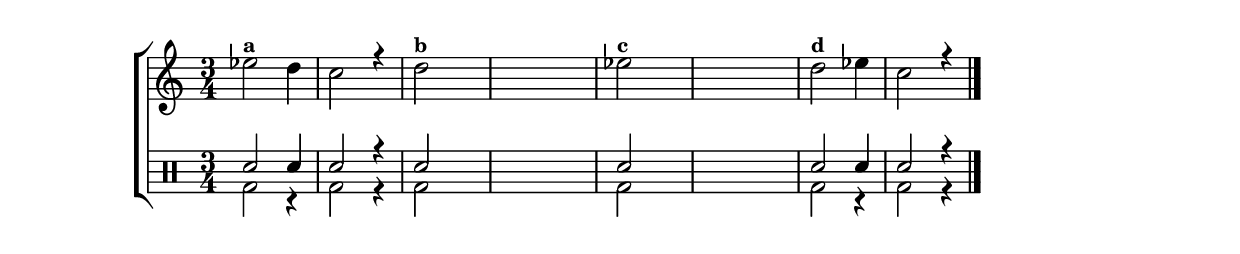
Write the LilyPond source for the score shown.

%-*- coding: utf-8 -*-

\version "2.14.2"

%\header {title = "criando o meio da melodia"}

\new ChoirStaff <<

<<

\relative c {
\transpose c bes' {
\clef treble
\override Staff.TimeSignature #'style = #'()
\override Score.BarNumber #'transparent = ##t
\override Score.RehearsalMark #'font-size = #-2

\time 3/4

\override Score.BarNumber #'transparent = ##t
%\override Score.RehearsalMark #'font-family = #'roman
\override Score.RehearsalMark #'font-size = #-2
\stemDown
 
f2^\markup {\small \bold {"a"}} e4 d2 r4
	
e2^\markup {\small \bold {"b"}}   

\hideNotes
	e4 e e e

\unHideNotes
	f2^\markup {\small \bold {"c"}}


\hideNotes
	
	e4 e e e

\unHideNotes

	e2^\markup {\small \bold {"d"}} f4 d2 r4 

\bar "|."

} 
  
}

>>

\\


\drums {

\override Staff.TimeSignature #'style = #'()
\time 3/4 

\context DrumVoice = "1" { }
\context DrumVoice = "2" {  }

<<
{

sn2  sn4 
sn2 r4 
sn2 

\hideNotes

sn4 sn sn sn 

\unHideNotes

sn2 

\hideNotes

sn4 sn sn sn 

\unHideNotes

sn2

sn4 sn2 r4
  
}
\\{


bd2 r4 bd2 r4 bd2

\hideNotes

bd4 bd bd bd  

\unHideNotes

bd2

\hideNotes

bd4 bd bd bd

\unHideNotes

bd2 r4 bd2 r4
  


  }
>>


}

>>

